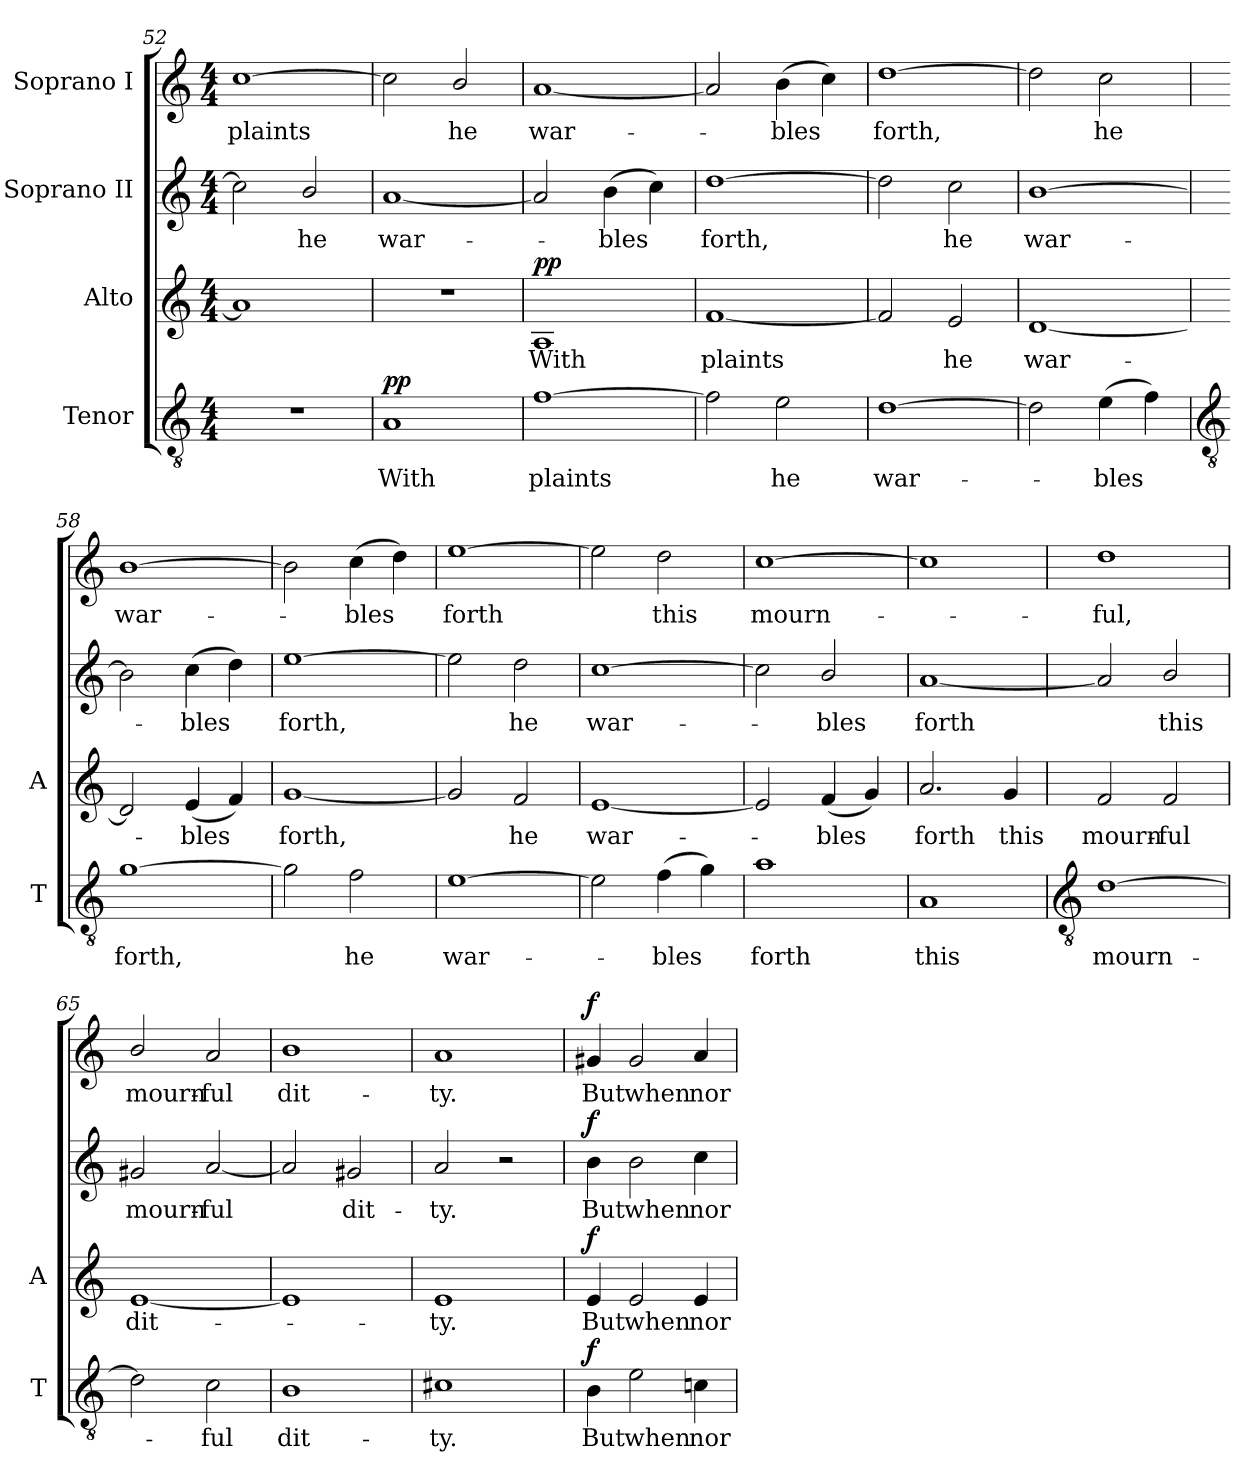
**kern	**text	**dynam	**kern	**text	**dynam	**kern	**text	**dynam	**kern	**text	**dynam
*part4	*part4	*part4	*part3	*part3	*part3	*part2	*part2	*part2	*part1	*part1	*part1
*staff4	*staff4	*staff4	*staff3	*staff3	*staff3	*staff2	*staff2	*staff2	*staff1	*staff1	*staff1
*I"Tenor	*	*	*I"Alto	*	*	*I"Soprano II	*	*	*I"Soprano I	*	*
*I'T	*	*	*I'A	*	*	*	*	*	*	*	*
!!LO:LB:g=z
*clefGv2	*	*	*clefG2	*	*	*clefG2	*	*	*clefG2	*	*
*k[]	*	*	*k[]	*	*	*k[]	*	*	*k[]	*	*
*C:	*	*	*C:	*	*	*C:	*	*	*C:	*	*
*M4/4	*	*	*M4/4	*	*	*M4/4	*	*	*M4/4	*	*
=52	=52	=52	=52	=52	=52	=52	=52	=52	=52	=52	=52
!	!	!	!	!	!	!	!	!	!	!LO:LY:b	!
1r	.	.	1a]	.	.	2cc]	.	.	[1cc	plaints	.
!	!	!	!	!	!	!	!LO:LY:b	!	!	!	!
.	.	.	.	.	.	2b/	he	.	.	.	.
=53	=53	=53	=53	=53	=53	=53	=53	=53	=53	=53	=53
!	!LO:LY:b	!LO:DY:b	!	!	!	!	!LO:LY:b	!	!	!	!
1A	With	pp	1r	.	.	[1a	war-	.	2cc]	.	.
!	!	!	!	!	!	!	!	!	!	!LO:LY:b	!
.	.	.	.	.	.	.	.	.	2b/	he	.
=54	=54	=54	=54	=54	=54	=54	=54	=54	=54	=54	=54
!	!LO:LY:b	!	!	!LO:LY:b	!LO:DY:b	!	!	!	!	!LO:LY:b	!
[1f	plaints	.	1A	With	pp	2a]	.	.	[1a	war-	.
!	!	!	!	!	!	!	!LO:LY:b	!	!	!	!
.	.	.	.	.	.	(>4b	bles	.	.	.	.
.	.	.	.	.	.	4cc)	.	.	.	.	.
=55	=55	=55	=55	=55	=55	=55	=55	=55	=55	=55	=55
!	!	!	!	!LO:LY:b	!	!	!LO:LY:b	!	!	!	!
2f]	.	.	[1f	plaints	.	[1dd	forth,	.	2a]	.	.
!	!LO:LY:b	!	!	!	!	!	!	!	!	!LO:LY:b	!
2e	he	.	.	.	.	.	.	.	(>4b	bles	.
.	.	.	.	.	.	.	.	.	4cc)	.	.
=56	=56	=56	=56	=56	=56	=56	=56	=56	=56	=56	=56
!	!LO:LY:b	!	!	!	!	!	!	!	!	!LO:LY:b	!
[1d	war-	.	2f]	.	.	2dd]	.	.	[1dd	forth,	.
!	!	!	!	!LO:LY:b	!	!	!LO:LY:b	!	!	!	!
.	.	.	2e	he	.	2cc	he	.	.	.	.
=57	=57	=57	=57	=57	=57	=57	=57	=57	=57	=57	=57
!	!	!	!	!LO:LY:b	!	!	!LO:LY:b	!	!	!	!
2d]	.	.	[1d	war-	.	[1b	war-	.	2dd]	.	.
!	!LO:LY:b	!	!	!	!	!	!	!	!	!LO:LY:b	!
(>4e	bles	.	.	.	.	.	.	.	2cc	he	.
4f)	.	.	.	.	.	.	.	.	.	.	.
!!LO:LB:g=z
=58	=58	=58	=58	=58	=58	=58	=58	=58	=58	=58	=58
*clefGv2	*	*	*	*	*	*	*	*	*	*	*
!	!LO:LY:b	!	!	!	!	!	!	!	!	!LO:LY:b	!
[1g	forth,	.	2d]	.	.	2b]	.	.	[1b	war-	.
!	!	!	!	!LO:LY:b	!	!	!LO:LY:b	!	!	!	!
.	.	.	(<4e	bles	.	(>4cc	bles	.	.	.	.
.	.	.	4f)	.	.	4dd)	.	.	.	.	.
=59	=59	=59	=59	=59	=59	=59	=59	=59	=59	=59	=59
!	!	!	!	!LO:LY:b	!	!	!LO:LY:b	!	!	!	!
2g]	.	.	[1g	forth,	.	[1ee	forth,	.	2b]	.	.
!	!LO:LY:b	!	!	!	!	!	!	!	!	!LO:LY:b	!
2f	he	.	.	.	.	.	.	.	(>4cc	bles	.
.	.	.	.	.	.	.	.	.	4dd)	.	.
=60	=60	=60	=60	=60	=60	=60	=60	=60	=60	=60	=60
!	!LO:LY:b	!	!	!	!	!	!	!	!	!LO:LY:b	!
[1e	war-	.	2g]	.	.	2ee]	.	.	[1ee	forth	.
!	!	!	!	!LO:LY:b	!	!	!LO:LY:b	!	!	!	!
.	.	.	2f	he	.	2dd	he	.	.	.	.
=61	=61	=61	=61	=61	=61	=61	=61	=61	=61	=61	=61
!	!	!	!	!LO:LY:b	!	!	!LO:LY:b	!	!	!	!
2e]	.	.	[1e	war-	.	[1cc	war-	.	2ee]	.	.
!	!LO:LY:b	!	!	!	!	!	!	!	!	!LO:LY:b	!
(>4f	bles	.	.	.	.	.	.	.	2dd	this	.
4g)	.	.	.	.	.	.	.	.	.	.	.
=62	=62	=62	=62	=62	=62	=62	=62	=62	=62	=62	=62
!	!LO:LY:b	!	!	!	!	!	!	!	!	!LO:LY:b	!
1a	forth	.	2e]	.	.	2cc]	.	.	[1cc	mourn-	.
!	!	!	!	!LO:LY:b	!	!	!LO:LY:b	!	!	!	!
.	.	.	(<4f	bles	.	2b/	bles	.	.	.	.
.	.	.	4g)	.	.	.	.	.	.	.	.
=63	=63	=63	=63	=63	=63	=63	=63	=63	=63	=63	=63
!	!LO:LY:b	!	!	!LO:LY:b	!	!	!LO:LY:b	!	!	!	!
1A	this	.	2.a	forth	.	[1a	forth	.	1cc]	.	.
!	!	!	!	!LO:LY:b	!	!	!	!	!	!	!
.	.	.	4g	this	.	.	.	.	.	.	.
!!LO:LB:g=z
=64	=64	=64	=64	=64	=64	=64	=64	=64	=64	=64	=64
*clefGv2	*	*	*	*	*	*	*	*	*	*	*
!	!LO:LY:b	!	!	!LO:LY:b	!	!	!	!	!	!LO:LY:b	!
[1d	mourn-	.	2f	mourn-	.	2a]	.	.	1dd	ful,	.
!	!	!	!	!LO:LY:b	!	!	!LO:LY:b	!	!	!	!
.	.	.	2f	-ful	.	2b/	this	.	.	.	.
=65	=65	=65	=65	=65	=65	=65	=65	=65	=65	=65	=65
!	!	!	!	!LO:LY:b	!	!	!LO:LY:b	!	!	!LO:LY:b	!
2d]	.	.	[1e	dit-	.	2g#X	mourn-	.	2b/	mourn-	.
!	!LO:LY:b	!	!	!	!	!	!LO:LY:b	!	!	!LO:LY:b	!
2c	ful	.	.	.	.	[2a	-ful	.	2a	-ful	.
=66	=66	=66	=66	=66	=66	=66	=66	=66	=66	=66	=66
!	!LO:LY:b	!	!	!	!	!	!	!	!	!LO:LY:b	!
1B	dit-	.	1e]	.	.	2a]	.	.	1b	dit-	.
!	!	!	!	!	!	!	!LO:LY:b	!	!	!	!
.	.	.	.	.	.	2g#X	dit-	.	.	.	.
=67	=67	=67	=67	=67	=67	=67	=67	=67	=67	=67	=67
!	!LO:LY:b	!	!	!LO:LY:b	!	!	!LO:LY:b	!	!	!LO:LY:b	!
1c#X	-ty.	.	1e	ty.	.	2a	-ty.	.	1a	-ty.	.
.	.	.	.	.	.	2r	.	.	.	.	.
=68	=68	=68	=68	=68	=68	=68	=68	=68	=68	=68	=68
!	!LO:LY:b	!LO:DY:b	!	!LO:LY:b	!LO:DY:b	!	!LO:LY:b	!LO:DY:b	!	!LO:LY:b	!LO:DY:b
4B	But	f	4e	But	f	4b	But	f	4g#X	But	f
!	!LO:LY:b	!	!	!LO:LY:b	!	!	!LO:LY:b	!	!	!LO:LY:b	!
2e	when	.	2e	when	.	2b	when	.	2g#	when	.
!	!LO:LY:b	!	!	!LO:LY:b	!	!	!LO:LY:b	!	!	!LO:LY:b	!
4cn	nor	.	4e	nor	.	4cc	nor	.	4a	nor	.
=	=	=	=	=	=	=	=	=	=	=	=
*-	*-	*-	*-	*-	*-	*-	*-	*-	*-	*-	*-
